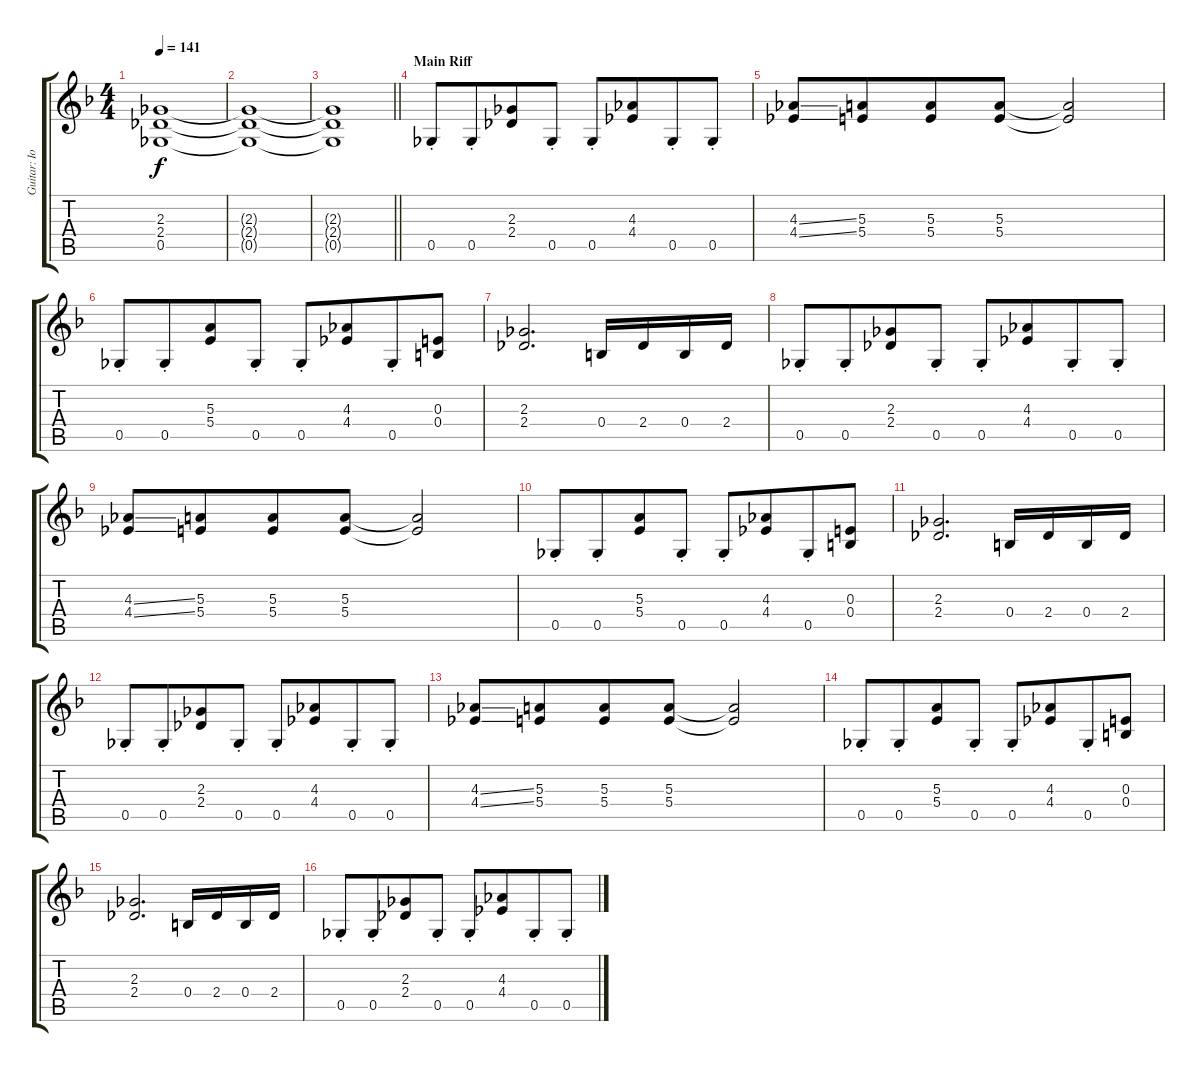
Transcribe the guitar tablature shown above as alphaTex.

\track ("Guitar: IommI" "Guitar: Io") {instrument distortionguitar}
\staff {score tabs}
\tuning (Db4 Ab3 E3 B2 Gb2 Db2) {hide}
\ts (4 4)
\tempo 141
\clef g2
\ks f
(2.3{t} 2.4{t} 0.5{t}).1{dy f} |
(2.3{t} 2.4{t} 0.5{t}).1 |
\barLineRight lightlight
(2.3{t} 2.4{t} 0.5{t}).1 |
\section ("" "Main Riff")
0.5{st}.8 0.5{st}.8{beam merge} (2.3 2.4).8 0.5{st}.8 0.5{st}.8 (4.3 4.4).8{beam merge} 0.5{st}.8 0.5{st}.8 |
(4.3{ss} 4.4{ss}).8 (5.3 5.4).8{beam merge} (5.3 5.4).8 (5.3 5.4).8 (5.3{t} 5.4{t}).2 |
0.5{st}.8 0.5{st}.8{beam merge} (5.3 5.4).8 0.5{st}.8 0.5{st}.8 (4.3 4.4).8{beam merge} 0.5{st}.8 (0.3 0.4).8 |
(2.3 2.4).2{d} 0.4.16 2.4.16 0.4.16 2.4.16 |
0.5{st}.8 0.5{st}.8{beam merge} (2.3 2.4).8 0.5{st}.8 0.5{st}.8 (4.3 4.4).8{beam merge} 0.5{st}.8 0.5{st}.8 |
(4.3{ss} 4.4{ss}).8 (5.3 5.4).8{beam merge} (5.3 5.4).8 (5.3 5.4).8 (5.3{t} 5.4{t}).2 |
0.5{st}.8 0.5{st}.8{beam merge} (5.3 5.4).8 0.5{st}.8 0.5{st}.8 (4.3 4.4).8{beam merge} 0.5{st}.8 (0.3 0.4).8 |
(2.3 2.4).2{d} 0.4.16 2.4.16 0.4.16 2.4.16 |
0.5{st}.8 0.5{st}.8{beam merge} (2.3 2.4).8 0.5{st}.8 0.5{st}.8 (4.3 4.4).8{beam merge} 0.5{st}.8 0.5{st}.8 |
(4.3{ss} 4.4{ss}).8 (5.3 5.4).8{beam merge} (5.3 5.4).8 (5.3 5.4).8 (5.3{t} 5.4{t}).2 |
0.5{st}.8 0.5{st}.8{beam merge} (5.3 5.4).8 0.5{st}.8 0.5{st}.8 (4.3 4.4).8{beam merge} 0.5{st}.8 (0.3 0.4).8 |
(2.3 2.4).2{d} 0.4.16 2.4.16 0.4.16 2.4.16 |
0.5{st}.8 0.5{st}.8{beam merge} (2.3 2.4).8 0.5{st}.8 0.5{st}.8 (4.3 4.4).8{beam merge} 0.5{st}.8 0.5{st}.8
